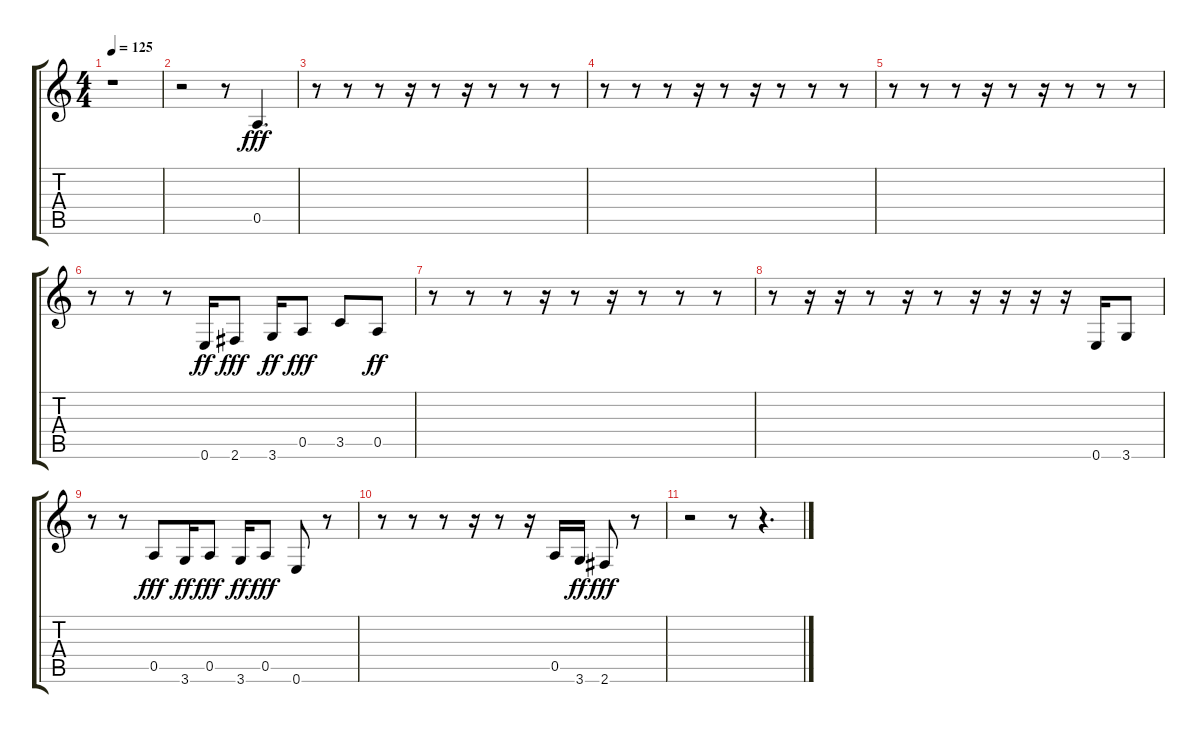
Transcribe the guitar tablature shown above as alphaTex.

\track "" {instrument electricbassfinger}
\staff {score tabs}
\tuning (E4 B3 G3 D3 A2 E2) {hide}
\ts (4 4)
\tempo 125
\clef g2
\ks c
r.1{dy ff} |
r.2 r.8 0.5.4{d dy fff instrument electricbassfinger} |
r.8 r.8 r.8 r.16 r.8 r.16 r.8 r.8 r.8 |
r.8 r.8 r.8 r.16 r.8 r.16 r.8 r.8 r.8 |
r.8 r.8 r.8 r.16 r.8 r.16 r.8 r.8 r.8 |
r.8 r.8 r.8 0.6.16{dy ff} 2.6.8{dy fff} 3.6.16{dy ff} 0.5.8{dy fff} 3.5.8 0.5.8{dy ff} |
r.8 r.8 r.8 r.16 r.8 r.16 r.8 r.8 r.8 |
r.8 r.16 r.16 r.8 r.16 r.8 r.16 r.16 r.16 r.16 0.6.16 3.6.8 |
r.8 r.8 0.5.8{dy fff} 3.6.16{dy ff} 0.5.8{dy fff} 3.6.16{dy ff} 0.5.8{dy fff} 0.6.8 r.8 |
r.8 r.8 r.8 r.16 r.8 r.16 0.5.16 3.6.16{dy ff} 2.6.8{dy fff} r.8 |
r.2 r.8 r.4{d}
